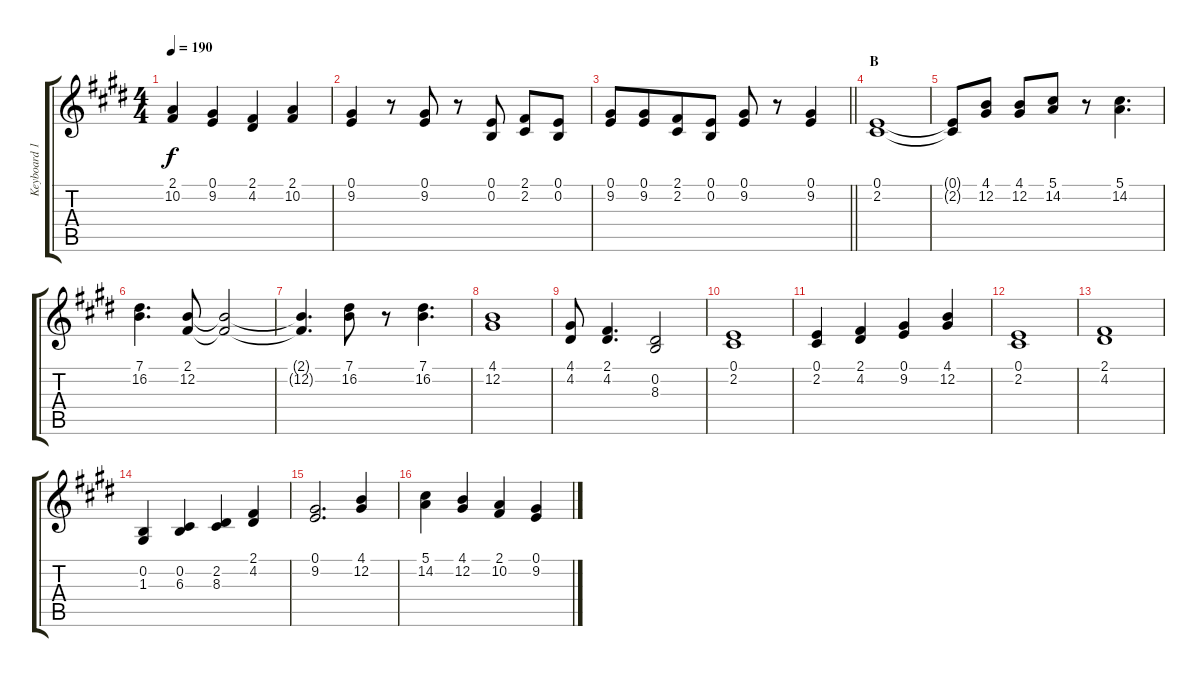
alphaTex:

\track ("Keyboard 1" "Keyboard 1") {instrument synthbrass1}
\staff {score tabs}
\tuning (E4 B3 G3 D3 A2 E2) {hide}
\ts (4 4)
\tempo 190
\clef g2
\ks e
(2.1 10.2).4{dy f} (0.1 9.2).4 (2.1 4.2).4 (2.1 10.2).4 |
(0.1 9.2).4 r.8 (0.1 9.2).8 r.8 (0.1 0.2).8 (2.1 2.2).8 (0.1 0.2).8 |
\barLineRight lightlight
(0.1 9.2).8 (0.1 9.2).8{beam merge} (2.1 2.2).8 (0.1 0.2).8 (0.1 9.2).8 r.8 (0.1 9.2).4 |
\section ("" "B")
(0.1 2.2).1 |
(0.1{t} 2.2{t}).8 (4.1 12.2).8 (4.1 12.2).8 (5.1 14.2).8 r.8 (5.1 14.2).4{d} |
(7.1 16.2).4{d} (2.1 12.2).8 (2.1{t} 12.2{t}).2 |
(2.1{t} 12.2{t}).4{d} (7.1 16.2).8 r.8 (7.1 16.2).4{d} |
(4.1 12.2).1 |
(4.1 4.2).8 (2.1 4.2).4{d} (0.2 8.3).2 |
(0.1 2.2).1 |
(0.1 2.2).4 (2.1 4.2).4 (0.1 9.2).4 (4.1 12.2).4 |
(0.1 2.2).1 |
(2.1 4.2).1 |
(0.2 1.3).4 (0.2 6.3).4 (2.2 8.3).4 (2.1 4.2).4 |
(0.1 9.2).2{d} (4.1 12.2).4 |
(5.1 14.2).4 (4.1 12.2).4 (2.1 10.2).4 (0.1 9.2).4
